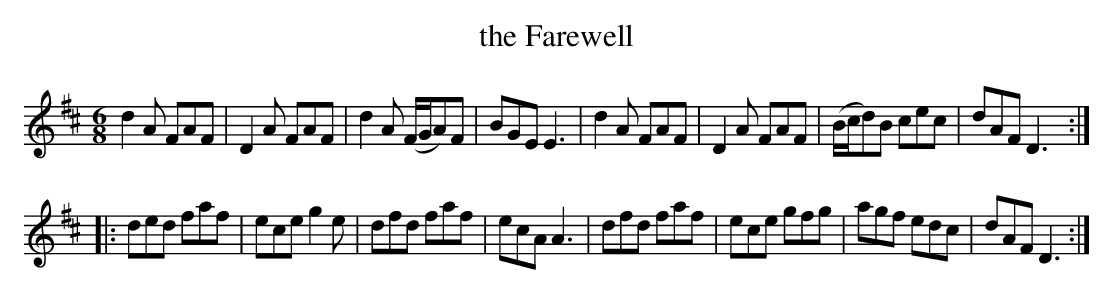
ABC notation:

X:1
T:the Farewell
M:6/8
K:D
d2A FAF| D2A FAF| d2A (F/G/A)F| BGE E3|\
d2A FAF| D2A FAF| (B/c/d)B cec| dAF D3:|
|:ded faf| ece g2e| dfd faf| ecA A3|\
dfd faf| ece gfg| agf edc| dAF D3:|
